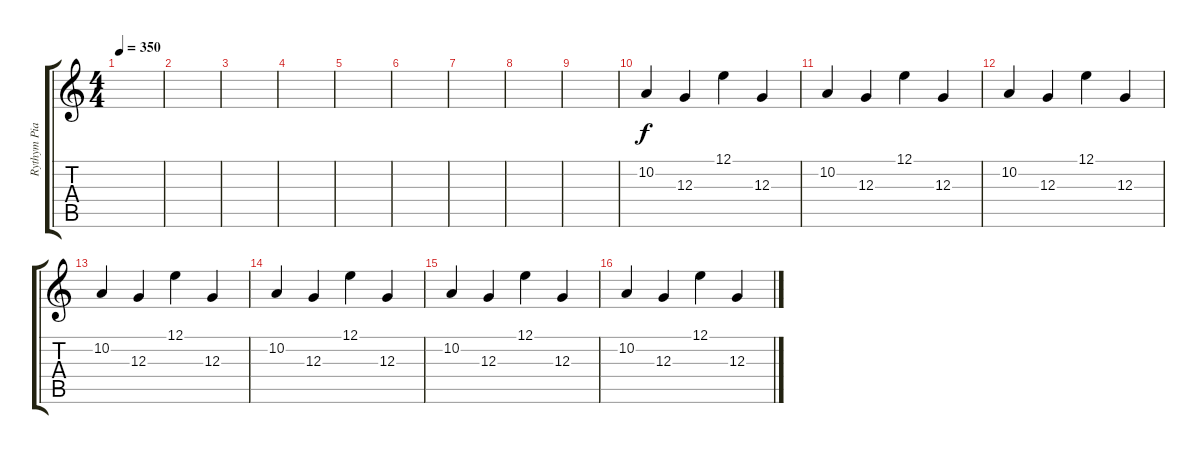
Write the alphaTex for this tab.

\track ("Rythym Piano" "Rythym Pia") {instrument brightacousticpiano}
\staff {score tabs}
\tuning (E4 B3 G3 D3 A2 E2) {hide}
\ts (4 4)
\tempo 350
\clef g2
\ks c
|
|
|
|
|
|
|
|
|
10.2.4 12.3.4 12.1.4 12.3.4 |
10.2.4 12.3.4 12.1.4 12.3.4 |
10.2.4 12.3.4 12.1.4 12.3.4 |
10.2.4 12.3.4 12.1.4 12.3.4 |
10.2.4 12.3.4 12.1.4 12.3.4 |
10.2.4 12.3.4 12.1.4 12.3.4 |
10.2.4 12.3.4 12.1.4 12.3.4
